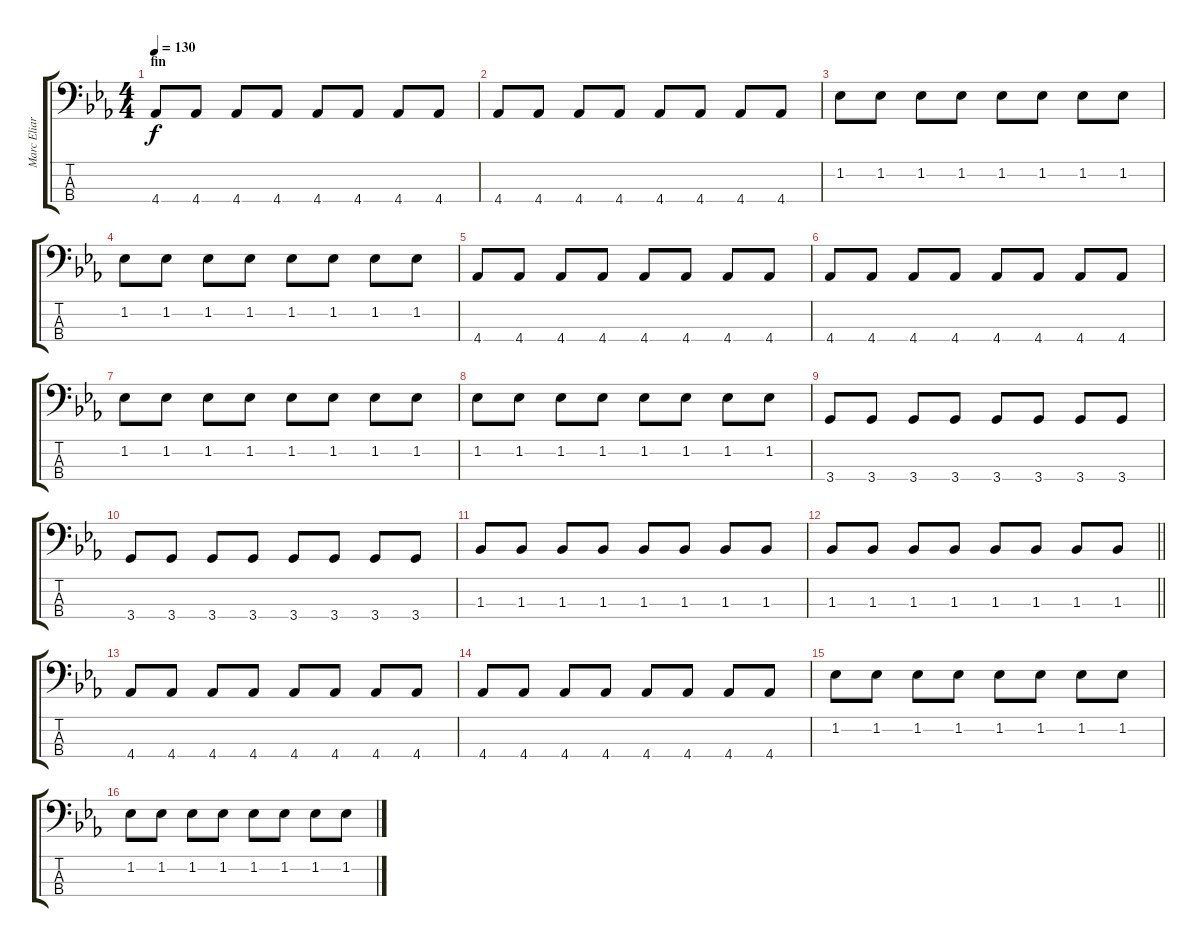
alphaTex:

\track ("Marc Eliard " "Marc Eliar") {instrument electricbassfinger}
\staff {score tabs}
\tuning (G2 D2 A1 E1) {hide}
\ts (4 4)
\section ("" "fin")
\tempo 130
\clef f4
\ks eb
4.4.8{dy f} 4.4.8 4.4.8 4.4.8 4.4.8 4.4.8 4.4.8 4.4.8 |
4.4.8 4.4.8 4.4.8 4.4.8 4.4.8 4.4.8 4.4.8 4.4.8 |
1.2.8 1.2.8 1.2.8 1.2.8 1.2.8 1.2.8 1.2.8 1.2.8 |
1.2.8 1.2.8 1.2.8 1.2.8 1.2.8 1.2.8 1.2.8 1.2.8 |
4.4.8 4.4.8 4.4.8 4.4.8 4.4.8 4.4.8 4.4.8 4.4.8 |
4.4.8 4.4.8 4.4.8 4.4.8 4.4.8 4.4.8 4.4.8 4.4.8 |
1.2.8 1.2.8 1.2.8 1.2.8 1.2.8 1.2.8 1.2.8 1.2.8 |
1.2.8 1.2.8 1.2.8 1.2.8 1.2.8 1.2.8 1.2.8 1.2.8 |
3.4.8 3.4.8 3.4.8 3.4.8 3.4.8 3.4.8 3.4.8 3.4.8 |
3.4.8 3.4.8 3.4.8 3.4.8 3.4.8 3.4.8 3.4.8 3.4.8 |
1.3.8 1.3.8 1.3.8 1.3.8 1.3.8 1.3.8 1.3.8 1.3.8 |
\barLineRight lightlight
1.3.8 1.3.8 1.3.8 1.3.8 1.3.8 1.3.8 1.3.8 1.3.8 |
4.4.8 4.4.8 4.4.8 4.4.8 4.4.8 4.4.8 4.4.8 4.4.8 |
4.4.8 4.4.8 4.4.8 4.4.8 4.4.8 4.4.8 4.4.8 4.4.8 |
1.2.8 1.2.8 1.2.8 1.2.8 1.2.8 1.2.8 1.2.8 1.2.8 |
1.2.8 1.2.8 1.2.8 1.2.8 1.2.8 1.2.8 1.2.8 1.2.8
